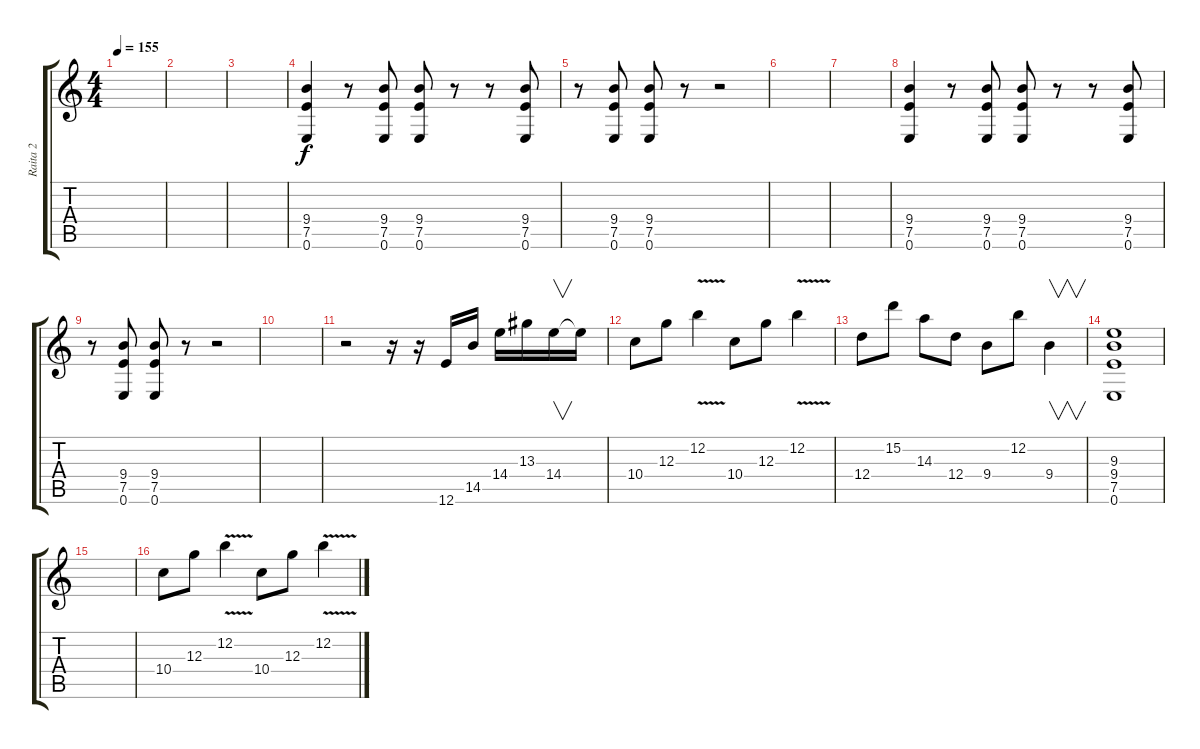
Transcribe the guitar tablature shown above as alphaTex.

\track ("Raita 2" "Raita 2") {instrument acousticguitarnylon}
\staff {score tabs}
\tuning (E4 B3 G3 D3 A2 E2) {hide}
\ts (4 4)
\tempo 155
\clef g2
\ks c
|
|
|
(9.4 7.5 0.6).4 r.8 (9.4 7.5 0.6).8 (9.4 7.5 0.6).8 r.8 r.8 (9.4 7.5 0.6).8 |
r.8 (9.4 7.5 0.6).8 (9.4 7.5 0.6).8 r.8 r.2 |
|
|
(9.4 7.5 0.6).4 r.8 (9.4 7.5 0.6).8 (9.4 7.5 0.6).8 r.8 r.8 (9.4 7.5 0.6).8 |
r.8 (9.4 7.5 0.6).8 (9.4 7.5 0.6).8 r.8 r.2 |
|
r.2 r.16 r.16 12.6.16 14.5.16 14.4.16 13.3.16 14.4.16{v} 14.4{t}.16 |
10.4.8{instrument distortionguitar} 12.3.8 12.2{v}.4 10.4.8 12.3.8 12.2{v}.4 |
12.4.8 15.2.8 14.3.8 12.4.8 9.4.8 12.2.8 9.4.4{v} |
(9.3 9.4 7.5 0.6).1 |
|
10.4.8{instrument distortionguitar} 12.3.8 12.2{v}.4 10.4.8 12.3.8 12.2{v}.4
